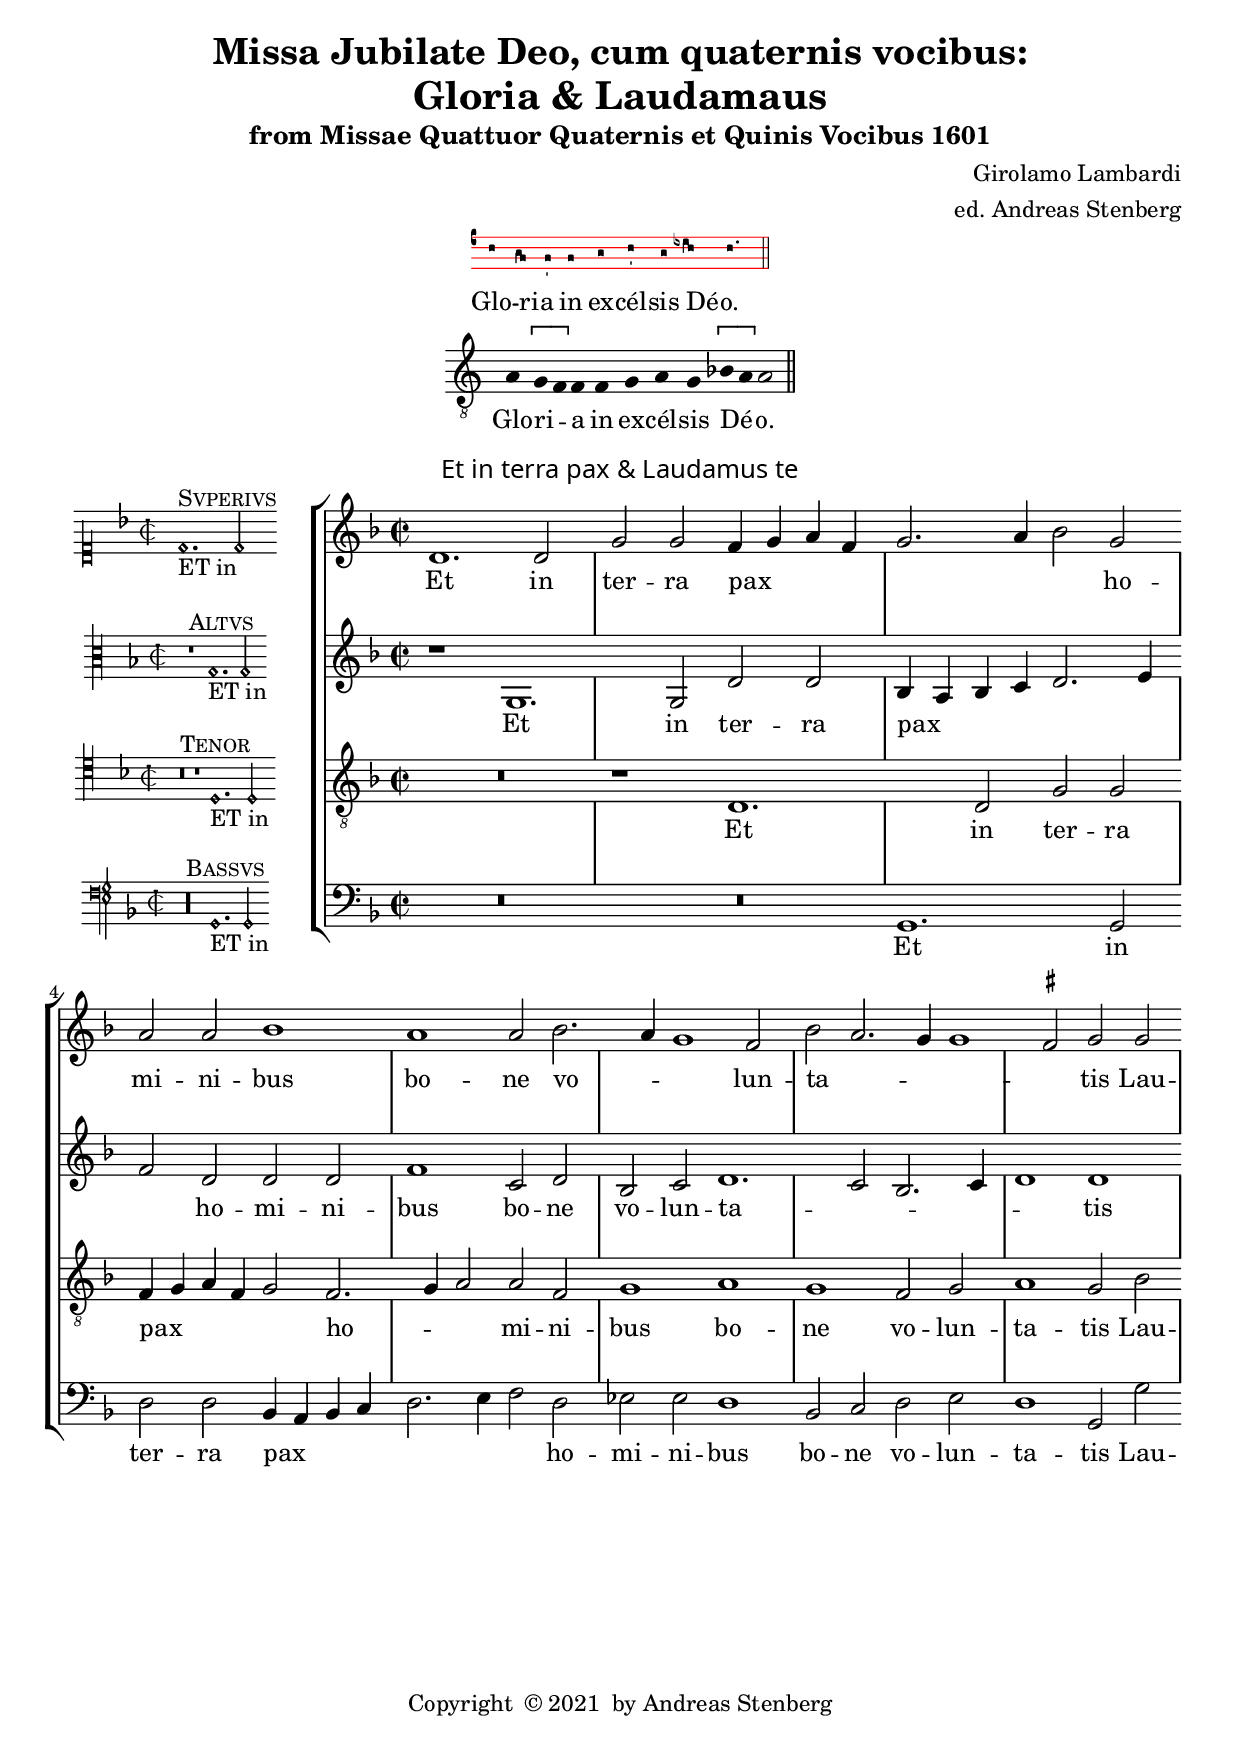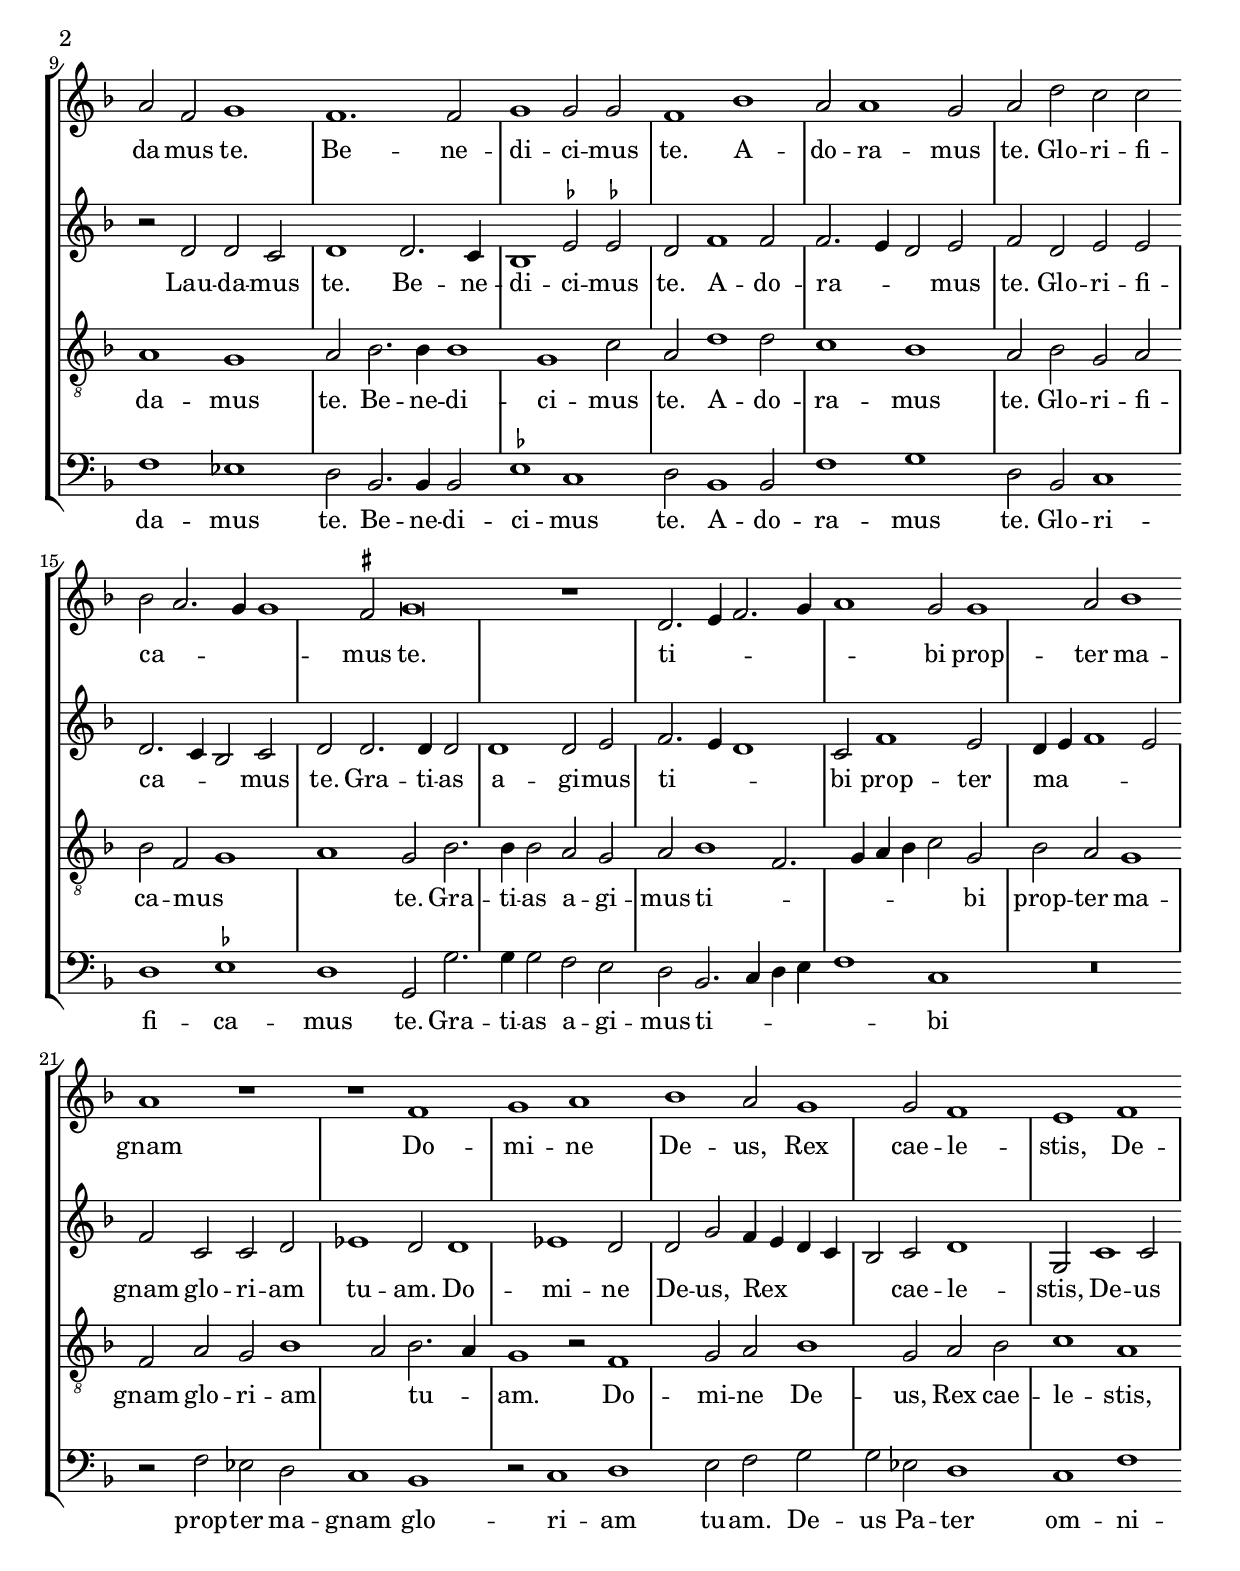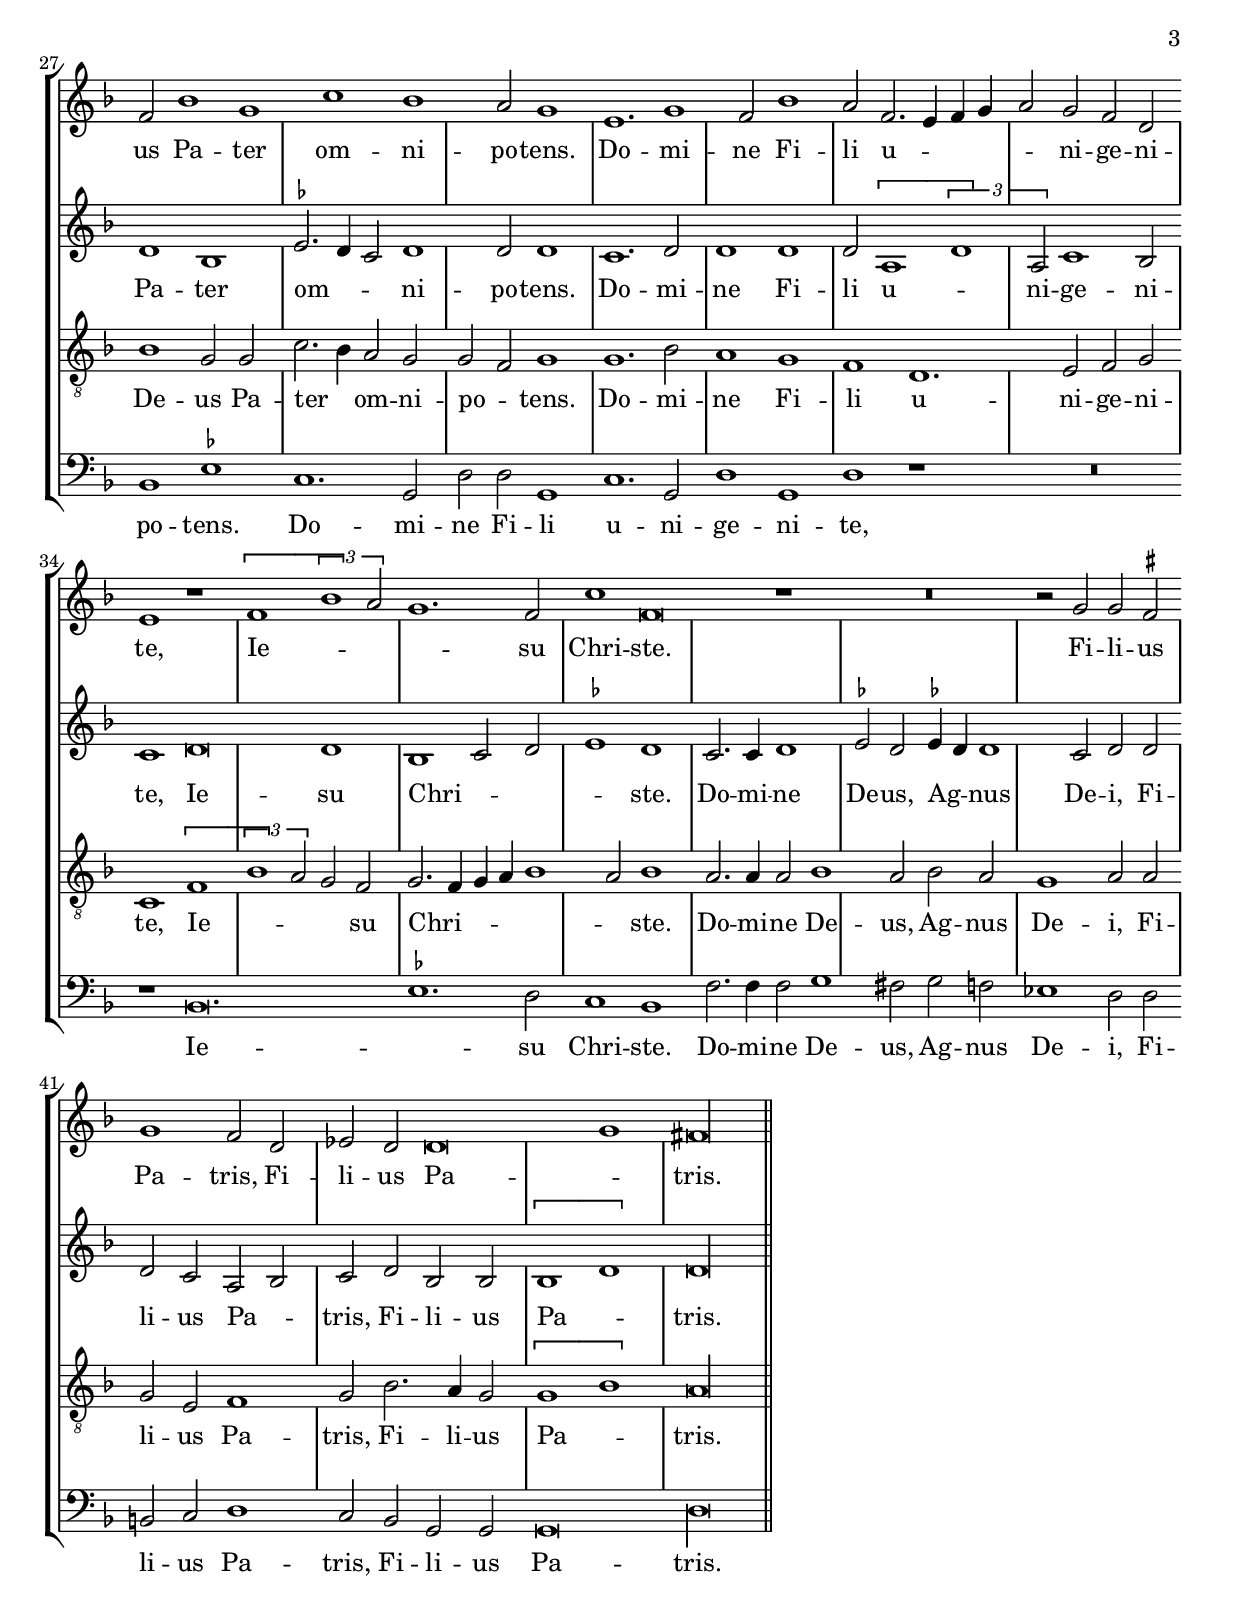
\version "2.18.0"
\include "deutsch.ly"
#(append! supported-clefs '(("mensural-f3" . ("clefs.mensural.f" 0 0))))
#(append! supported-clefs '(("petrucci-g3" . ("clefs.petrucci.g" 0 1))))
ficta = \once \set suggestAccidentals =##t
%\include "gregorian.ly"
% Declare head prefix shortcuts.
%
virga =
\once \override NoteHead.virga = ##t
stropha =
\once \override NoteHead.stropha = ##t
inclinatum =
\once \override NoteHead.inclinatum = ##t
auctum =
\once \override NoteHead.auctum = ##t
descendens =
\once \override NoteHead.descendens = ##t
ascendens =
\once \override NoteHead.ascendens = ##t
pes =
\once \override NoteHead.pes-or-flexa = ##t
flexa =
\once \override NoteHead.pes-or-flexa = ##t
oriscus =
\once \override NoteHead.oriscus = ##t
quilisma =
\once \override NoteHead.quilisma = ##t
deminutum =
\once \override NoteHead.deminutum = ##t
linea =
\once \override NoteHead.linea = ##t
cavum =
\once \override NoteHead.cavum = ##t

%
% Declare divisiones shortcuts.
%
virgula = {
  \once \override BreathingSign.text = #(make-musicglyph-markup "scripts.rcomma")
  \once \override BreathingSign.font-size = #-2

  % Workaround: add padding.  Correct fix would be spacing engine handle this.
  \once \override BreathingSign.minimum-X-extent = #'(-1.0 . 0.0)
  \once \override BreathingSign.minimum-Y-extent = #'(-2.5 . 2.5)

  \breathe
}
caesura = {
  \once \override BreathingSign.text = #(make-musicglyph-markup "scripts.rvarcomma")
  \once \override BreathingSign.font-size = #-2

  % Workaround: add padding.  Correct fix would be spacing engine handle this.
  \once \override BreathingSign.minimum-X-extent = #'(-1.0 . 0.0)
  \once \override BreathingSign.minimum-Y-extent = #'(-2.5 . 2.5)

  \breathe
}
divisioMinima = {
  \once \override BreathingSign.stencil = #ly:breathing-sign::divisio-minima

  % Workaround: add padding.  Correct fix would be spacing engine handle this.
  \once \override BreathingSign.minimum-X-extent = #'(-1.0 . 0.0)
  \once \override BreathingSign.minimum-Y-extent = #'(-2.5 . 2.5)

  \breathe
}
divisioMaior = {
  \once \override BreathingSign.stencil = #ly:breathing-sign::divisio-maior
  \once \override BreathingSign.Y-offset = #0

  % Workaround: add padding.  Correct fix would be spacing engine handle this.
  \once \override BreathingSign.minimum-X-extent = #'(-1.0 . 0.0)
  \once \override BreathingSign.minimum-Y-extent = #'(-2.5 . 2.5)

  \breathe
}
divisioMaxima = {
  \once \override BreathingSign.stencil = #ly:breathing-sign::divisio-maxima
  \once \override BreathingSign.Y-offset = #0

  % Workaround: add padding.  Correct fix would be spacing engine handle this.
  \once \override BreathingSign.minimum-X-extent = #'(-1.0 . 0.0)
  \once \override BreathingSign.minimum-Y-extent = #'(-2.5 . 2.5)

  \breathe
}
finalis = {
  \once \override BreathingSign.stencil = #ly:breathing-sign::finalis
  \once \override BreathingSign.Y-offset = #0

  % Workaround: add padding.  Correct fix would be spacing engine handle this.
  \once \override BreathingSign.minimum-X-extent = #'(-1.0 . 0.0)
  \once \override BreathingSign.minimum-Y-extent = #'(-2.5 . 2.5)

  \breathe
}

%
% Declare articulation shortcuts.
%
accentus = #(make-articulation "accentus")
ictus = #(make-articulation "ictus")
semicirculus = #(make-articulation "semicirculus")
circulus = #(make-articulation "circulus")

%
% \augmentum increases the dot-count value of all note heads to which
% it is applied by one.
%
augmentum =
#(define-music-function (expr) (ly:music?)
   (shift-duration-log expr 0 1))

%
% Declare shortcut music functions for Liber Hymnarius neumes
% table (experimental).
%

#(define (make-ligature music)
   (make-music 'SequentialMusic
     'elements (append
                (cons
                 (make-music 'EventChord
                   'elements (list
                              (make-span-event 'LigatureEvent START)))
                 (ly:music-property music 'elements))
                (list
                 (make-music 'EventChord
                   'elements (list
                              (make-span-event 'LigatureEvent STOP)))))))

ligature = #(define-music-function
             (location music) (ly:music?)
             (make-ligature music))

%#(define (make-script x)
%   (make-music 'ArticulationEvent
%               'articulation-type x))
%
%#(define (add-script m x)
%   (if
%     (equal? (ly:music-property m 'name) 'EventChord)
%     (set! (ly:music-property m 'elements)
%           (cons (make-script x)
%                 (ly:music-property m 'elements))))
%   m)
%
%#(define (add-staccato m)
%   (add-script m "staccato"))
%
% % \applyMusic #(lambda (x) (music-map add-staccato x)) { c c }
%
% % \climacus { x y z ... }:
% % \[ \virga x \inclinatum y \inclinatum z ... \]
%
%#(defmacro def-climacus-function (start stop)
%  `(define-music-function (location music) (ly:music?)
%     (make-music 'SequentialMusic
%        'elements (list 'LigatureStartEvent
%                       (ly:music-deep-copy ,start)
%                        music
%                        (ly:music-deep-copy ,stop)
%                       'LigatureStopEvent))))
%climacus = #(def-climacus-function startSequentialMusic stopSequentialMusic)

%
% Declare default layout; here for Vaticana style.  In case there will
% be additional styles, we may want to create style-specific .ly files
% for inclusion (e.g. vaticana-init.ly), move the style-dependent stuff
% over there, leave the style-independent Gregorian stuff here, and let
% the style-specific file (vaticana-init.ly) include this file.  The
% user then will have to include vaticana-init.ly instead of
% gregorian.ly.
%

\header {
  title = \markup {
    \center-column {
      "Missa Jubilate Deo, cum quaternis vocibus:"
      \fontsize #0.5 "Gloria & Laudamaus"
      %      "Wann er zu nacht"
      \vspace #0.5
    }
  }
  subtitle = "from Missae Quattuor Quaternis et Quinis Vocibus 1601"
  composer = "Girolamo Lambardi"
  arranger = "ed. Andreas Stenberg"
  poet = ""
  meter =""
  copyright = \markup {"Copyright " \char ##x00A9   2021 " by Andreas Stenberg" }
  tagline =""
}
%}
%{
\markup {
  \column {
    \fill-line {
      \override #'(font-name . "Perpetua Titling MT")
      \fontsize #3  "2. Gloria & Laudamaus"
    }
    \vspace #0.5
  }
}
\tocAct "2. Gloria & Laudamaus"

\markup {
  \column {
    \fill-line { \null "Girolamo Lambardi" }
    \fill-line { \null "Edited by Andreas Stenberg" }
  }
}
%}
chantIV = \relative {
  \clef "vaticana-do3"
  a \[g\melisma \flexa f\melismaEnd\] \ictus f
  f
  g a \ictus g
  \[b\melisma \flexa a\melismaEnd\] \augmentum a
  \finalis
}
verbaIV = \lyricmode {
  Glo -- ri -- a in ex -- cél -- sis Dé -- o.
}

transcriptIV = \relative {
  \clef "G_8"
  \set Score.tempoHideNote = ##t
  \tempo 2 = 86
  a4 \[g\melisma  f\melismaEnd\]  f
  f
  g a  g
  \[b\melisma  a\melismaEnd\] a2
  \finalis
}
\markup {
  \column {
    \fill-line {
      \score {
        <<
          \new VaticanaVoice = "cantus" {
            \chantIV
          }
          \new Lyrics \lyricsto "cantus" {
            \verbaIV
          }
        >>
        \layout {
          indent = 0.0

          %%% TODO: should ragged-right be the default?
          %ragged-right = ##t
          ragged-last = ##t

          line-thickness = #(/ (ly:output-def-lookup $defaultpaper 'staff-space) 7.0)

          \context {
            \VaticanaStaff
            \override StaffSymbol.color = #red
            \override LedgerLineSpanner.color = #red
          }
          \context {
            \Score
            \remove "Bar_number_engraver"

            %%%
            %%% FIXME: Musicologically seen, timing should be set to #f.
            %%% Unfortunately, setting it to #f will result in no
            %%% line-breakable items being created, such that the whole
            %%% music will end up in a single line.  Therefore, we
            %%% currently set it to #t, until the ligature code is fixed
            %%% to automatically insert breakable items.
            %%%
            timing = ##t

            %%%
            %%% FIXME: Setting barAlways to #t would fix the above
            %%% "timing = ##t" problem, but, surprisingly, it increases
            %%% the space between ligatures.  Hence, we set it to #f.
            %%%
            barAlways = ##f

            \override SpacingSpanner.packed-spacing = ##t

            %%%
            %%% TODO: Play around with the following SpacingSpanner
            %%% settings to yield better spacing between ligatures.
            %%%
            %%% FIXME: setting #'spacing-increment to a small value
            %%% causes tons of "programming error: adding reverse spring,
            %%% setting to unit" messages.
            %%%
            %\override SpacingSpanner.base-shortest-duration = #(ly:make-moment 1/4)
            %\override SpacingSpanner.shortest-duration-space = #0
            %\override SpacingSpanner.average-spacing-wishes = ##f
            %\override SpacingSpanner.spacing-increment = #0.0
            %\override SpacingSpanner.uniform-stretching = ##t
          }
        }
      }
    }
    \vspace #0.5
    \fill-line {
      \score {
        \new Staff <<
          \new Voice = "melody" \transcriptIV
          \new Lyrics = "one" \lyricsto melody \verbaIV
        >>
        \layout {
          \context {
            \Staff
            \remove "Time_signature_engraver"
            \remove "Bar_engraver"
          }
          \context {
            \Voice
            \remove "Stem_engraver"
          }
        }
      }
    }
    \vspace #0.8
  }
}

% \tocItem \markup "Et in terra pax & Laudamaus te"
\markup {
  \fill-line {
    \override #'(font-name . "Perpetua Titling MT")
    \fontsize #1  "Et in terra pax & Laudamus te"
  }
}

globalIV= {
  \key f \major
}

sopMusicIV= \relative c' {

  \set Score.tempoHideNote = ##t
  \tempo 2 = 86
  \time 2/2
  \set Timing.measureLength = #(ly:make-moment 4/2)
  \override Staff.BarLine.transparent = ##t
  d1. d2
  g2 g2 f4( g4 a4 f4
  g2. a4 b2) g2
  a2 a2 b1
  a1 a2 b2.(
  a4 g1) f2
  b2( a2. g4 g1
  \ficta fis2) g2 g2

  a2 f2 g1
  f1. f2
  g1 g2 g2
  f1 b1
  a2 a1 g2
  a2 d2 c2 c2
  b2( a2. g4 g1)
  \ficta fis2 g\breve
  r1
  d2.( e4 f2. g4
  a1)

  g2 g1
  a2 b1
  a1 r1
  r1 f1
  g1 a1
  b1 a2 g1
  g2 f1
  e1 f1
  f2 b1 g1
  c1 b1
  a2 g1
  e1. g1
  f2 b1
  a2 f2.( e4 f4 g4
  a2) g2

  f2 d2
  e1 r1
  \[f1( \tuplet 3/2 { b1\] a2 }
  g1.) f2
  c'1 f,\breve
  r1
  R\breve
  r2 g2 g2 \ficta fis2
  g1 f2 d2
  es2 d2 d\breve(
  g1)
  \cadenzaOn
  fis\longa
  \once \revert Staff.BarLine.transparent
  \bar "||"
  \cadenzaOff
}
sopWordsIV= \lyricmode {
  Et in ter -- ra pax ho -- mi -- ni -- bus bo -- ne vo -- lun -- ta -- tis

  Lau -- da -- mus te. Be -- ne -- di -- ci -- mus te.
  A -- do -- ra -- mus te. Glo -- ri -- fi -- ca -- mus te.
  %{Gra -- ti -- as  a -- gi -- mus %} ti -- bi prop -- ter ma -- gnam %{ glo -- ri -- am tu -- am. %}
  Do -- mi -- ne De -- us, Rex cae -- le -- stis, De -- us Pa -- ter om -- ni -- po -- tens.
  Do -- mi -- ne Fi -- li u -- ni -- ge -- ni -- te, Ie -- su Chri -- ste.
  %Do -- mi -- ne De -- us, Ag -- nus De -- i,
  Fi -- li -- us Pa -- tris,
  Fi -- li -- us Pa -- tris.
  Qui tol -- lis pec -- ca -- ta mun -- di, mi -- se -- re -- re no -- bis.
  Qui tol -- lis pec -- ca -- ta mun -- di, su -- sci -- pe de -- pre -- ca -- tio -- nem no -- stram.
  Qui se -- des ad dex -- te -- ram Pa -- tris, mi -- se -- re -- re no -- bis.
  Quo -- niam tu so -- lus Sanc -- tus. Tu so -- lus Do -- mi -- nus.
  Tu so -- lus Al -- tis -- si -- mus, Ie -- su Chri -- ste.
  Cum Sanc -- to Spi -- ri -- tu, in glo -- ria Dei Pa -- tris.
  Amen.
}

altoMusicIV= \relative c' {
  \override Staff.BarLine.transparent = ##t
  r1 g1.
  g2 d'2  d2
  b4( a4 b4 c4 d2. e4
  f2) d2 d2 d2
  f1 c2 d2
  b2 c2 d1.(
  c2 b2. c4
  d1) d1
  r2 d2 d2 c2

  d1 d2. c4
  b1 \ficta es2 \ficta es!2
  d2 f1 f2
  f2.( e4 d2) e2
  f2 d2 e2 e2
  d2.( c4 b2) c2
  d2 d2. d4 d2
  d1 d2 e2
  f2.( e4

  d1)
  c2 f1 e2
  d4( e4 f1 e2)
  f2 c2 c2 d2
  es1 d2 d1
  es1 d2
  d2 g2 f4( e4 d4 c4
  b2) c2 d1
  g,2 c1 c2
  d1 b1
  \ficta es2.( d4 c2) d1
  d2 d1

  c1. d2
  d1 d1
  d2 \[a1( \tuplet 3/2 { d1)\]
  a2 } c1 b2
  c1 d\breve
  d1
  b1( c2 d2
  \ficta es1) d1
  c2. c4 d1
  \ficta es2 d2 \ficta es!4( d4) d1
  c2 d2 d2
  d2 c2 a2( b2)
  c2 d2 b2 b2
  \[b1( d1)\]
  d\longa
  \once \revert Staff.BarLine.transparent
}
altoWordsIV= \lyricmode {
  Et in ter -- ra pax ho -- mi -- ni -- bus bo -- ne vo -- lun -- ta -- tis

  Lau -- da -- mus  te. Be -- ne -- di -- ci -- mus te.
  A -- do -- ra -- mus te. Glo -- ri -- fi -- ca -- mus te.
  Gra -- ti -- as a -- gi -- mus ti -- bi
  prop -- ter ma -- gnam glo -- ri -- am tu -- am.
  Do -- mi -- ne De -- us, Rex cae -- le -- stis, De -- us Pa -- ter om -- ni -- po -- tens.
  Do -- mi -- ne Fi -- li u -- ni -- ge -- ni -- te, Ie -- su Chri -- ste.
  Do -- mi -- ne De -- us, Ag -- nus De -- i, Fi -- li -- us Pa -- tris,
  Fi -- li -- us Pa -- tris.

}

tenorMusicIV= \relative c {
  \clef "G_8"
  \override Staff.BarLine.transparent = ##t
  R\breve
  r1 d1.
  d2 g2 g2
  f4( g4 a4 f4 g2) f2.(
  g4 a2) a2 f2
  g1 a1
  g1 f2 g2
  a1 g2 b2
  a1 g1
  a2 b2. b4

  b1
  g1 c2
  a2 d1 d2
  c1 b1
  a2 b2 g2 a2
  b2 f2( g1
  a1) g2 b2.
  b4 b2 a2 g2
  a2 b1( f2.
  g4 a4 b4 c2) g2

  b2 a2 g1
  f2 a2 g2 b1(
  a2) b2.( a4)
  g1 r2 f1
  g2 a2 b1
  g2 a2 b2
  c1 a1
  b1 g2 g2
  c2.( b4) a2 g2
  g2( f2) g1
  g1. b2
  a1 g1
  f1

  d1.
  e2 f2 g2
  c,1 \[f1(
  \tuplet 3/2 { b1\] a2 } g2) f2
  g2.( f4 g4 a4 b1
  a2) b1
  a2. a4 a2 b1
  a2 b2 a2
  g1 a2 a2
  g2 e2 f1
  g2 b2. a4 g2
  \[g1( b1)\]
  a\longa
  \revert Staff.BarLine.transparent
}
tenorWordsIV= \lyricmode {
  Et in ter -- ra pax ho -- mi -- ni -- bus bo -- ne vo -- lun -- ta -- tis

  Lau -- da -- mus te. Be -- ne -- di -- ci -- mus te.
  A -- do -- ra -- mus te. Glo -- ri -- fi -- ca -- mus te.
  Gra -- ti -- as a -- gi -- mus ti -- bi prop -- ter ma -- gnam glo -- ri -- am tu -- am.
  Do -- mi -- ne De -- us, Rex cae -- le -- stis, De -- us Pa -- ter om -- ni -- po -- tens.
  Do -- mi -- ne Fi -- li u -- ni -- ge -- ni -- te, Ie -- su Chri -- ste.
  Do -- mi -- ne De -- us, Ag -- nus De -- i,
  Fi -- li -- us Pa -- tris,
  Fi -- li -- us Pa -- tris.
}

bassMusicIV= \relative c {
  \override Staff.BarLine.transparent = ##t
  R\breve*2
  g1. g2
  d'2 d2  b4( a4 b4 c4
  d2. e4 f2) d2
  es2 es2 d1
  b2 c2 d2 e2
  d1 g,2 g'2
  f1 es1
  d2

  b2. b4 b2
  \ficta es1 c1
  d2 b1 b2
  f'1 g1
  d2 b2 c1
  d1 \ficta es1
  d1 g,2 g'2.
  g4 g2 f2 e2
  d2 b2.( c4 d4 e4
  f1) c1

  R\breve
  r2 f2 es2 d2
  c1 b1
  r2 c1 d1
  e2 f2 g2
  g2 es2 d1
  c1 f1
  b,1 \ficta es1
  c1. g2
  d'2 d2 g,1
  c1. g2
  d'1 g,1
  d'1 r1

  R\breve
  r1 b\breve.(
  \ficta es1.) d2
  c1 b1
  f'2. f4 f2 g1
  fis2 g2 f2
  es1 d2 d2
  h2 c2 d1
  c2 b2 g2 g2
  g\breve
  d'\longa
  \once \revert Staff.BarLine.transparent
}
bassWordsIV= \lyricmode {
  Et in ter -- ra pax ho -- mi -- ni -- bus bo -- ne vo -- lun -- ta -- tis

  Lau -- da -- mus te. Be -- ne -- di -- ci -- mus te.
  A -- do -- ra -- mus te. Glo -- ri -- fi -- ca -- mus te.
  Gra -- ti -- as a -- gi -- mus ti -- bi prop -- ter ma -- gnam glo -- ri -- am tu -- am.
  %Do -- mi -- ne De -- us, Rex cae -- le -- stis,
  De -- us Pa -- ter om -- ni -- po -- tens.
  Do -- mi -- ne Fi -- li u -- ni -- ge -- ni -- te, Ie -- su Chri -- ste.
  Do -- mi -- ne De -- us, Ag -- nus De -- i, Fi -- li -- us Pa -- tris,
  Fi -- li -- us Pa -- tris.
}
incipitIVDiscantus = \markup {
  \score {
    {
      %      \set Staff.instrumentName = #"Tenor "
      \override NoteHead.style = #'neomensural
      \override Rest.style = #'neomensural
      \override Staff.TimeSignature.style = #'mensural
      \cadenzaOn
      \clef "petrucci-c1"
      \key f \major
      \time 2/2

      d'1. ^\markup { \smallCaps"Svperivs"}
      _"ET in "
      d'2
    }
    \layout {
      \context {
        \Voice
        \remove "Ligature_bracket_engraver"
        \consists "Mensural_ligature_engraver"
      }
      line-width = 4.5\cm
    }
  }
}


incipitIVAltus = \markup {
  \score {
    {
      %      \set Staff.instrumentName = #"Tenor "
      \override NoteHead.style = #'neomensural
      \override Rest.style = #'neomensural
      \override Staff.TimeSignature.style = #'mensural
      \cadenzaOn
      \clef "petrucci-c3"
      \key f \major
      \time 2/2
      r1^\markup \smallCaps"Altvs"
      g1._"ET in"
      g2
    }
    \layout {
      \context {
        \Voice
        \remove "Ligature_bracket_engraver"
        \consists "Mensural_ligature_engraver"
      }
      line-width = 4.5\cm
    }
  }
}


incipitIVTenor = \markup {
  \score {
    {
      %      \set Staff.instrumentName = #"Tenor "
      \override NoteHead.style = #'neomensural
      \override Rest.style = #'neomensural
      \override Staff.TimeSignature.style = #'mensural
      \cadenzaOn
      \clef "petrucci-c4"
      \key f \major
      \time 2/2
      r\breve^\markup \smallCaps"Tenor"
      r1 d1._"ET in "
      d2
    }
    \layout {
      \context {
        \Voice
        \remove "Ligature_bracket_engraver"
        \consists "Mensural_ligature_engraver"
      }
      line-width = 5.0\cm
    }
  }
}

incipitIVBassus = \markup {
  \score {
    {
      %      \set Staff.instrumentName = #"Tenor "
      \override NoteHead.style = #'neomensural
      \override Rest.style = #'neomensural
      \override Staff.TimeSignature.style = #'mensural
      \cadenzaOn
      \clef "petrucci-f"
      \key f \major
      \time 2/2
      r\longa^\markup \smallCaps"Bassvs"
      g,1._"ET in"
      g,2
    }
    \layout {
      \context {
        \Voice
        \remove "Ligature_bracket_engraver"
        \consists "Mensural_ligature_engraver"
      }
      line-width = 4.5\cm
    }
  }
}

%% for print
\score {
  <<
    \new StaffGroup \with {
      \override VerticalAxisGroup.staff-staff-spacing = #'((basic-distance . 12))
    } <<
      \new Staff = treble <<
        \set Staff.instrumentName = \incipitIVDiscantus
        \new Voice = "sopranos" {
          \set  Staff.midiInstrument ="choir aahs"
          %	\voiceOne
          << \globalIV\sopMusicIV>>
        }
      >>
      \new Lyrics = sopranos { s1 }

      \new Staff = "medius" <<
        \set Staff.instrumentName = \incipitIVAltus

        \new Voice = "altos" {
          %	\voiceTwo
          \set  Staff.midiInstrument ="choir aahs"
          << \globalIV\altoMusicIV>>
        }
      >>

      \new Lyrics = "altos" { s1 }
      \new Staff = tenors <<
        \set Staff.instrumentName = \incipitIVTenor

        \clef "treble"
        \new Voice = "tenors" {
          \set  Staff.midiInstrument ="choir aahs"
          %	\voiceOne
          << \globalIV\tenorMusicIV>>
        }
      >>
      \new Lyrics = "tenors" { s1 }


      \new Staff ="basses" {
        \set Staff.instrumentName = \incipitIVBassus

        \new Voice = "basses" {
          \set  Staff.midiInstrument ="choir aahs"
          \clef "bass"
          %	\voiceTwo
          << \globalIV\bassMusicIV>>
        }
      }
    >>
    \new Lyrics = basses { s1 }

    \context Lyrics = sopranos \lyricsto sopranos \sopWordsIV
    \context Lyrics = altos \lyricsto altos \altoWordsIV
    \context Lyrics = tenors \lyricsto tenors \tenorWordsIV
    \context Lyrics = basses \lyricsto basses \bassWordsIV
  >>
  \layout {
    \context {
      \Score
      % no bars in staves
      %      \override BarLine.transparent = ##t

    }
    % the next three instructions keep the lyrics between the bar lines
    \context {
      \Lyrics
      \consists "Bar_engraver"
      \override BarLine.transparent = ##t
    }
    \context {
      \StaffGroup
      \consists "Separating_line_group_engraver"
    }
    \context {
      \Voice
      % no slurs
      \override Slur.transparent = ##t
      % Comment in the below "\remove" command to allow line
      % breaking also at those barlines where a note overlaps
      % into the next bar.  The command is commented out in this
      % short example score, but especially for large scores, you
      % will typically yield better line breaking and thus improve
      % overall spacing if you comment in the following command.
      %\remove "Forbid_line_break_engraver"
    }
    indent = 4.5\cm
  }

}
%% for midi
\score {
  <<
    \new StaffGroup \with {
      \override VerticalAxisGroup.staff-staff-spacing = #'((basic-distance . 12))
    } <<
      \new Staff = treble <<
        \set Staff.instrumentName = \incipitIVDiscantus
        \new Voice = "sopranos" {
          \set  Staff.midiInstrument ="choir aahs"
          %	\voiceOne
          << \globalIV { s4*12 s2 \sopMusicIV } >>
        }
      >>
      \new Lyrics = sopranos { s1 }

      \new Staff = "medius" <<
        \set Staff.instrumentName = \incipitIVAltus

        \new Voice = "altos" {
          %	\voiceTwo
          \set  Staff.midiInstrument ="choir aahs"
          << \globalIV { s4*12 s2 \altoMusicIV } >>
        }
      >>

      \new Lyrics = "altos" { s1 }
      \new Staff = tenors <<
        \set Staff.instrumentName = \incipitIVTenor

        \clef "treble"
        \new Voice = "tenors" {
          \set  Staff.midiInstrument ="choir aahs"
          %	\voiceOne
          << \globalIV { \transcriptIV s2 \tenorMusicIV } >>
        }
      >>
      \new Lyrics = "tenors" { s1 }

      \new Staff ="basses" {
        \set Staff.instrumentName = \incipitIVBassus

        \new Voice = "basses" {
          \set  Staff.midiInstrument ="choir aahs"
          \clef "bass"
          %	\voiceTwo
          << \globalIV { s4*12 s2 \bassMusicIV } >>
        }
      }
    >>
    \new Lyrics = basses { s1 }

    \context Lyrics = sopranos \lyricsto sopranos \sopWordsIV
    \context Lyrics = altos \lyricsto altos \altoWordsIV
    \context Lyrics = tenors \lyricsto tenors \tenorWordsIV
    \context Lyrics = basses \lyricsto basses \bassWordsIV
  >>

  \midi {}
}
\paper {
  ragged-bottom = ##t
  ragged-last-bottom = ##t
  ragged-last = ##t
}

%{
convert-ly.py (GNU LilyPond) 2.18.2  convert-ly.py: Processing `'...
Applying conversion: 2.15.7, 2.15.9, 2.15.10, 2.15.16, 2.15.17,
2.15.18, 2.15.19, 2.15.20, 2.15.25, 2.15.32, 2.15.39, 2.15.40,
2.15.42, 2.15.43, 2.16.0, 2.17.0, 2.17.4, 2.17.5, 2.17.6, 2.17.11,
2.17.14, 2.17.15, 2.17.18, 2.17.19, 2.17.20, 2.17.25, 2.17.27,
2.17.29, 2.17.97, 2.18.0
%}
